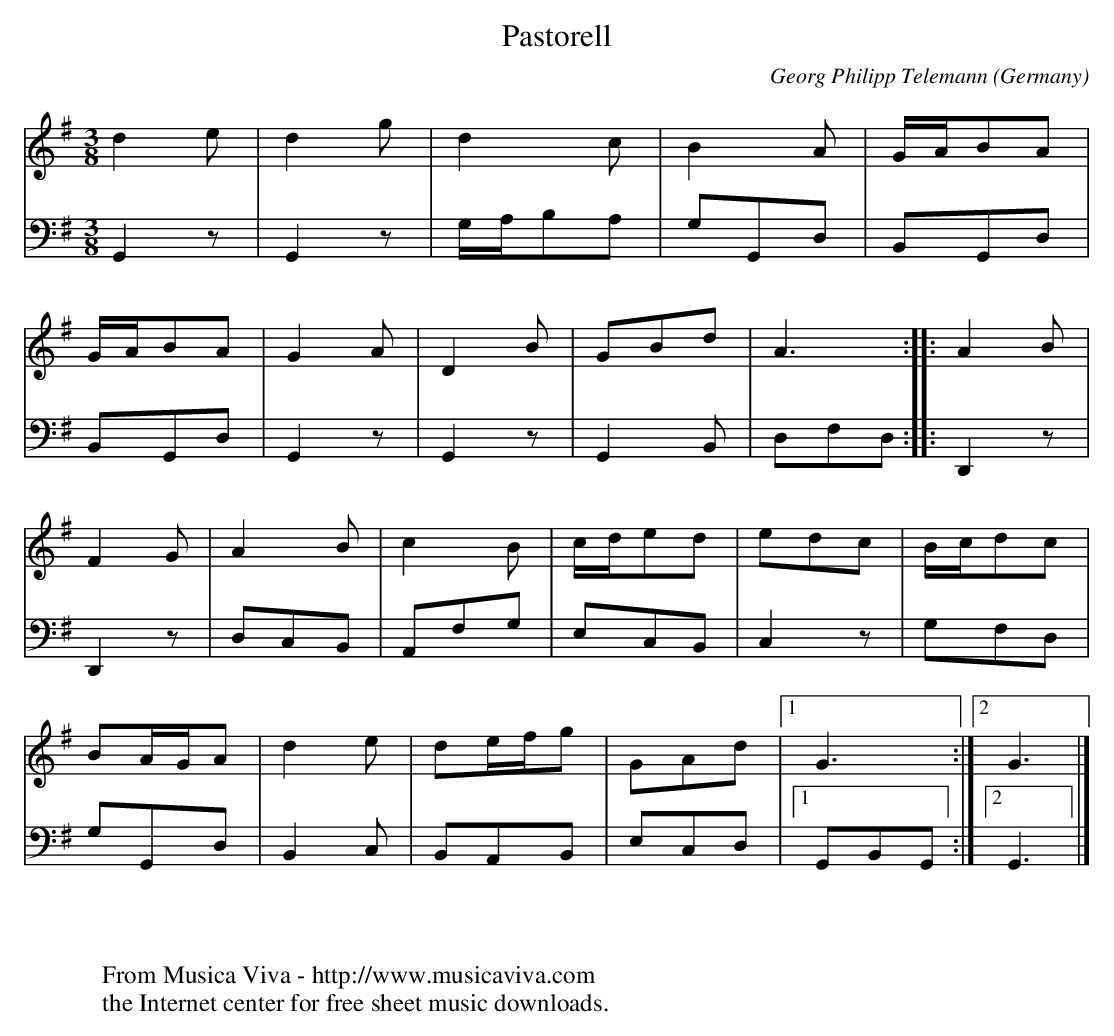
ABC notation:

X:1
T:Pastorell
C:Georg Philipp Telemann
O:Germany
V:1 Program 1 6 %Harpsichord
V:2 Program 1 6 bass %Harpsichord
M:3/8
L:1/8
K:G
V:1
d2e|d2g|d2c|B2A|G/A/BA|
V:2
G,,2 z|G,,2 z|G,/A,/B,A,|G,G,,D,|B,,G,,D,|
V:1
G/A/BA|G2A|D2B|GBd|A3::A2B|
V:2
B,,G,,D,|G,,2 z|G,,2 z|G,,2B,,|D,F,D,::D,,2 z|
V:1
F2G|A2B|c2B|c/d/ed|edc|B/c/dc|
V:2
D,,2 z|D,C,B,,|A,,F,G,|E,C,B,,|C,2 z|G,F,D,|
V:1
BA/G/A|d2e|de/f/g|GAd|[1G3:|[2G3|]
V:2
G,G,,D,|B,,2C,|B,,A,,B,,|E,C,D,|[1G,,B,,G,,:|[2G,,3|]
W:
W:
W:  From Musica Viva - http://www.musicaviva.com
W:  the Internet center for free sheet music downloads.
